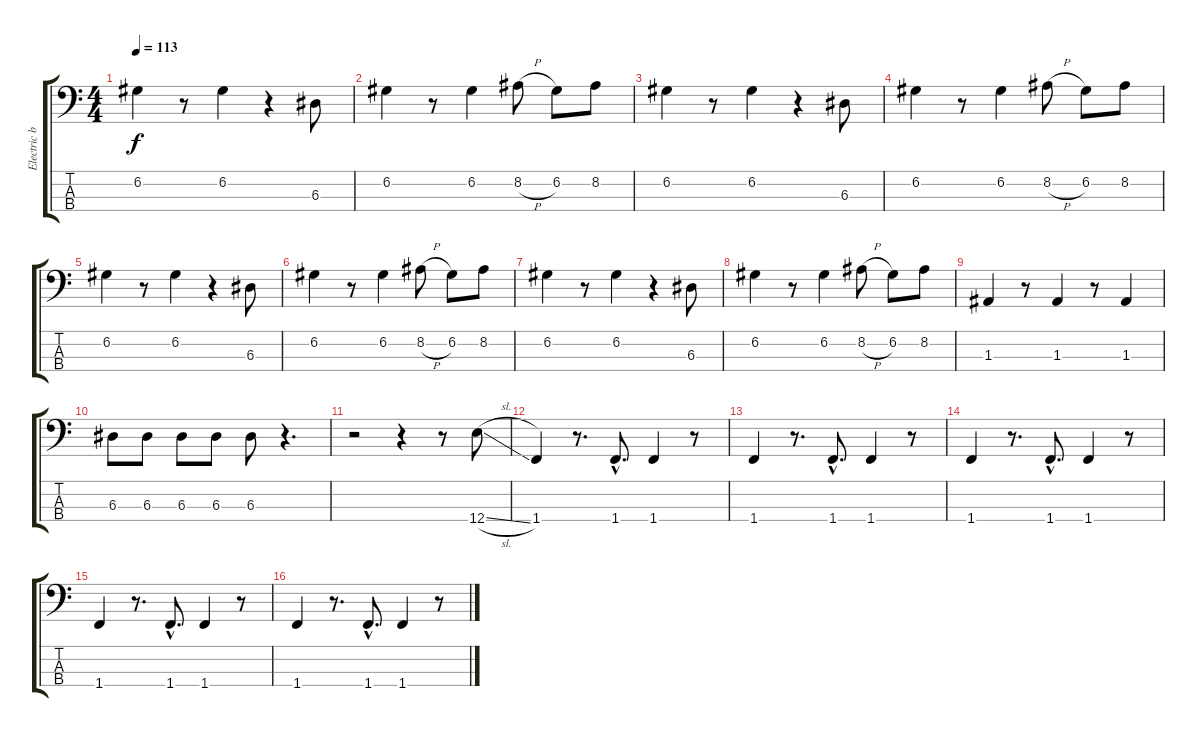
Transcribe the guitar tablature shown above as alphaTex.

\track ("Electric bass" "Electric b") {instrument electricbassfinger}
\staff {score tabs}
\tuning (G2 D2 A1 E1) {hide}
\ts (4 4)
\tempo 113
\clef f4
\ks c
6.2.4{dy f} r.8 6.2.4 r.4 6.3.8 |
6.2.4 r.8 6.2.4 8.2{h}.8 6.2.8 8.2.8 |
6.2.4 r.8 6.2.4 r.4 6.3.8 |
6.2.4 r.8 6.2.4 8.2{h}.8 6.2.8 8.2.8 |
6.2.4 r.8 6.2.4 r.4 6.3.8 |
6.2.4 r.8 6.2.4 8.2{h}.8 6.2.8 8.2.8 |
6.2.4 r.8 6.2.4 r.4 6.3.8 |
6.2.4 r.8 6.2.4 8.2{h}.8 6.2.8 8.2.8 |
1.3.4 r.8 1.3.4 r.8 1.3.4 |
6.3.8 6.3.8 6.3.8 6.3.8 6.3.8 r.4{d} |
r.2 r.4 r.8 12.4{sl}.8 |
1.4.4 r.8{d} 1.4{hac}.8{d} 1.4.4 r.8 |
1.4.4 r.8{d} 1.4{hac}.8{d} 1.4.4 r.8 |
1.4.4 r.8{d} 1.4{hac}.8{d} 1.4.4 r.8 |
1.4.4 r.8{d} 1.4{hac}.8{d} 1.4.4 r.8 |
1.4.4 r.8{d} 1.4{hac}.8{d} 1.4.4 r.8
